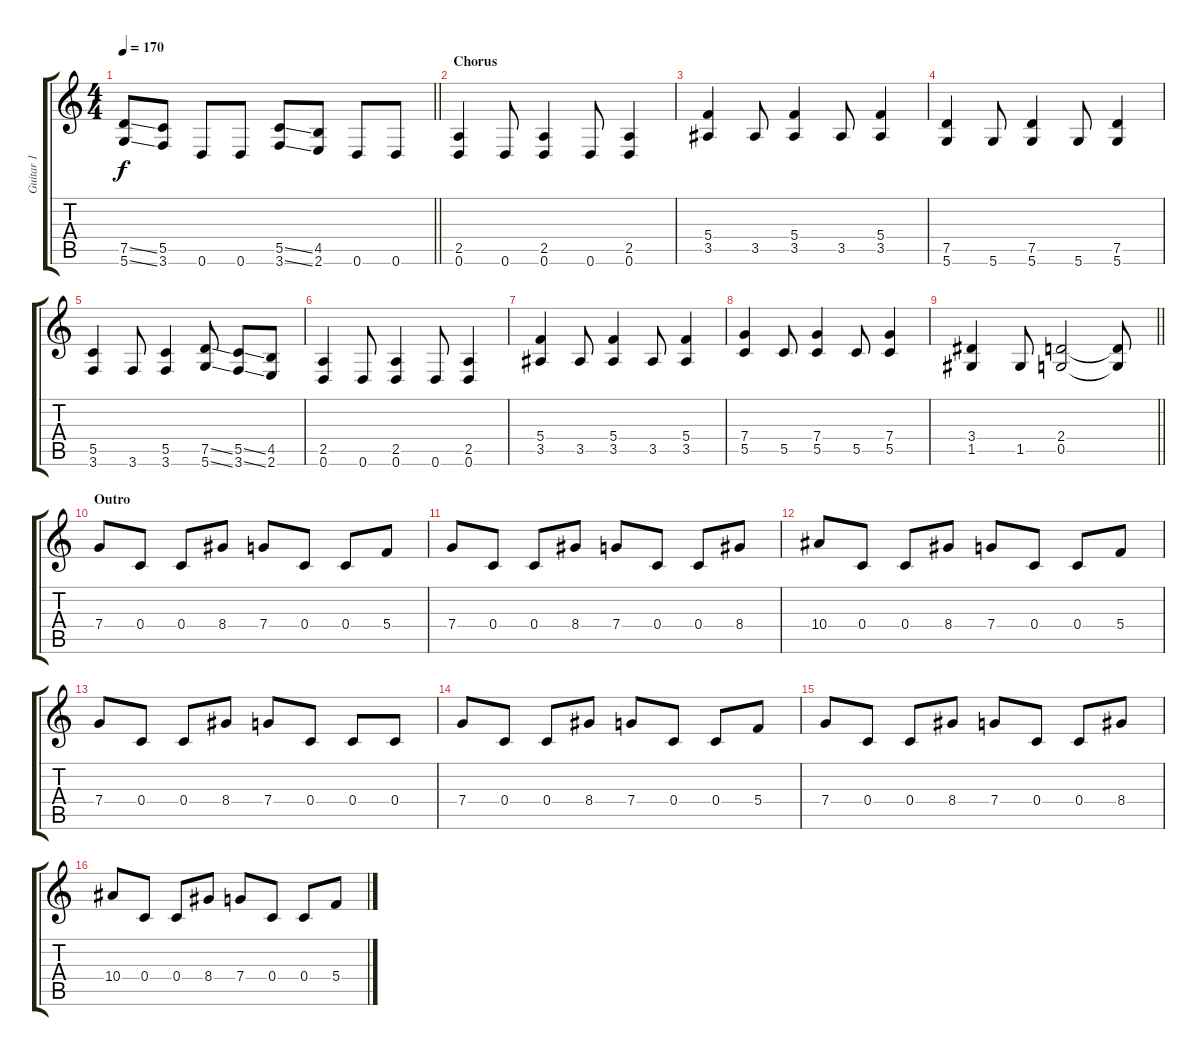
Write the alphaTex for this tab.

\track ("Guitar 1" "Guitar 1") {instrument distortionguitar}
\staff {score tabs}
\tuning (D4 A3 F3 C3 G2 D2) {hide}
\ts (4 4)
\tempo 170
\clef g2
\barLineRight lightlight
\ks c
(7.5{ss} 5.6{ss}).8{dy f} (5.5 3.6).8 0.6.8 0.6.8 (5.5{ss} 3.6{ss}).8 (4.5 2.6).8 0.6.8 0.6.8 |
\section ("" "Chorus")
(2.5 0.6).4 0.6.8 (2.5 0.6).4 0.6.8 (2.5 0.6).4 |
(5.4 3.5).4 3.5.8 (5.4 3.5).4 3.5.8 (5.4 3.5).4 |
(7.5 5.6).4 5.6.8 (7.5 5.6).4 5.6.8 (7.5 5.6).4 |
(5.5 3.6).4 3.6.8 (5.5 3.6).4 (7.5{ss} 5.6{ss}).8 (5.5{ss} 3.6{ss}).8 (4.5 2.6).8 |
(2.5 0.6).4 0.6.8 (2.5 0.6).4 0.6.8 (2.5 0.6).4 |
(5.4 3.5).4 3.5.8 (5.4 3.5).4 3.5.8 (5.4 3.5).4 |
(7.4 5.5).4 5.5.8 (7.4 5.5).4 5.5.8 (7.4 5.5).4 |
\barLineRight lightlight
(3.4 1.5).4 1.5.8 (2.4 0.5).2 (2.4{t} 0.5{t}).8 |
\section ("" "Outro")
7.4.8 0.4.8 0.4.8 8.4.8 7.4.8 0.4.8 0.4.8 5.4.8 |
7.4.8 0.4.8 0.4.8 8.4.8 7.4.8 0.4.8 0.4.8 8.4.8 |
10.4.8 0.4.8 0.4.8 8.4.8 7.4.8 0.4.8 0.4.8 5.4.8 |
7.4.8 0.4.8 0.4.8 8.4.8 7.4.8 0.4.8 0.4.8 0.4.8 |
7.4.8 0.4.8 0.4.8 8.4.8 7.4.8 0.4.8 0.4.8 5.4.8 |
7.4.8 0.4.8 0.4.8 8.4.8 7.4.8 0.4.8 0.4.8 8.4.8 |
10.4.8 0.4.8 0.4.8 8.4.8 7.4.8 0.4.8 0.4.8 5.4.8
